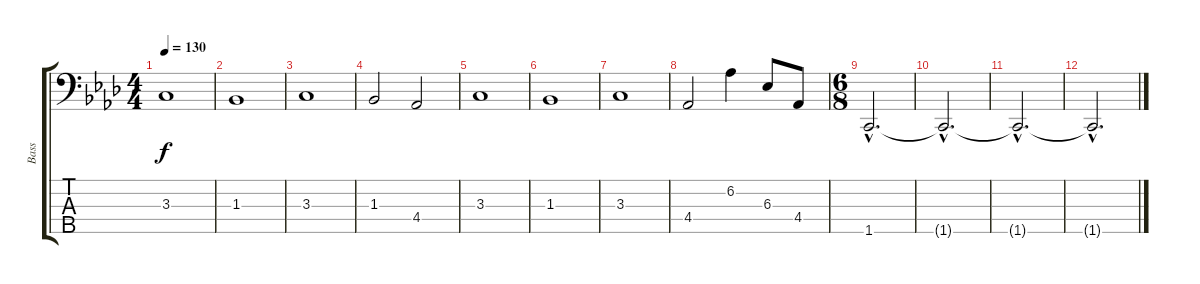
\track ("Bass" "Bass") {instrument electricbassfinger}
\staff {score tabs}
\tuning (G2 D2 A1 E1 B0) {hide}
\ts (4 4)
\tempo 130
\clef f4
\ks ab
3.3.1{dy f} |
1.3.1 |
3.3.1 |
1.3.2 4.4.2 |
3.3.1 |
1.3.1 |
3.3.1 |
4.4.2 6.2.4 6.3.8 4.4.8 |
\ts (6 8)
1.5{hac}.2{d volume 5} |
1.5{hac t}.2{d} |
1.5{hac t}.2{d} |
1.5{hac t}.2{d}
